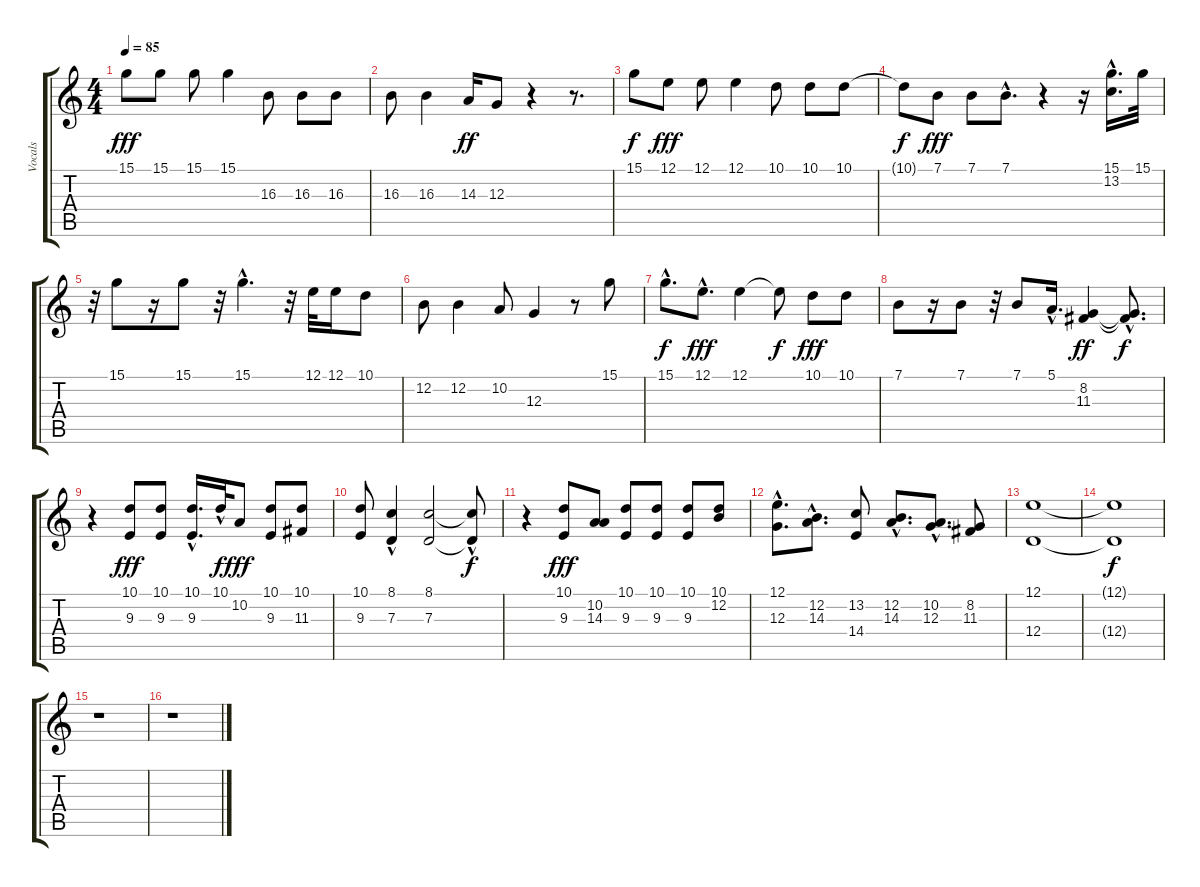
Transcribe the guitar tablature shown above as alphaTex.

\track ("Vocals" "Vocals") {instrument harmonica}
\staff {score tabs}
\tuning (E4 B3 G3 D3 A2 E2) {hide}
\ts (4 4)
\tempo 85
\clef g2
\ks c
15.1.8{dy fff} 15.1.8 15.1.8 15.1.4 16.3.8 16.3.8 16.3.8 |
16.3.8 16.3.4 14.3.16{dy ff} 12.3.8 r.4 r.8{d} |
15.1.8{dy f} 12.1.8{dy fff} 12.1.8 12.1.4 10.1.8 10.1.8 10.1.8 |
10.1{t}.8{dy f} 7.1.8{dy fff} 7.1.8 7.1{hac}.8{d} r.4 r.16 (15.1{hac} 13.2).16{d} 15.1.32 |
r.32 15.1.8 r.16 15.1.8 r.32 15.1{hac}.4{d} r.32 12.1.32 12.1.16 10.1.8 |
12.2.8 12.2.4 10.2.8 12.3.4 r.8 15.1.8 |
15.1{hac}.8{d dy f} 12.1{hac}.8{d dy fff} 12.1.4 12.1{t}.8{dy f} 10.1.8{dy fff} 10.1.8 |
7.1.8 r.16 7.1.8 r.32 7.1.8 5.1{hac}.16{d} (8.2 11.3).4{dy ff} (8.2{hac t} 11.3{hac t}).8{d dy f} |
r.4 (10.1 9.3).8{dy fff} (10.1 9.3).8 (10.1{hac} 9.3{hac}).16{d} 10.1{hac}.32{dy f} 10.2.8{dy fff} (10.1 9.3).8 (10.1 11.3).8 |
(10.1 9.3).8 (8.1{hac} 7.3).4 (8.1 7.3).2 (8.1{hac t} 7.3{t}).8{dy f} |
r.4 (10.1 9.3).8{dy fff} (10.2 14.3).8 (10.1 9.3).8 (10.1 9.3).8 (10.1 9.3).8 (10.1 12.2).8 |
(12.1{hac} 12.3{hac}).8{d} (12.2{hac} 14.3{hac}).8{d} (13.2 14.4).8 (12.2{hac} 14.3{hac}).8{d} (10.2{hac} 12.3{hac}).8{d} (8.2 11.3).8 |
(12.1 12.4).1 |
(12.1{t} 12.4{t}).1{dy f} |
r.1 |
r.1
